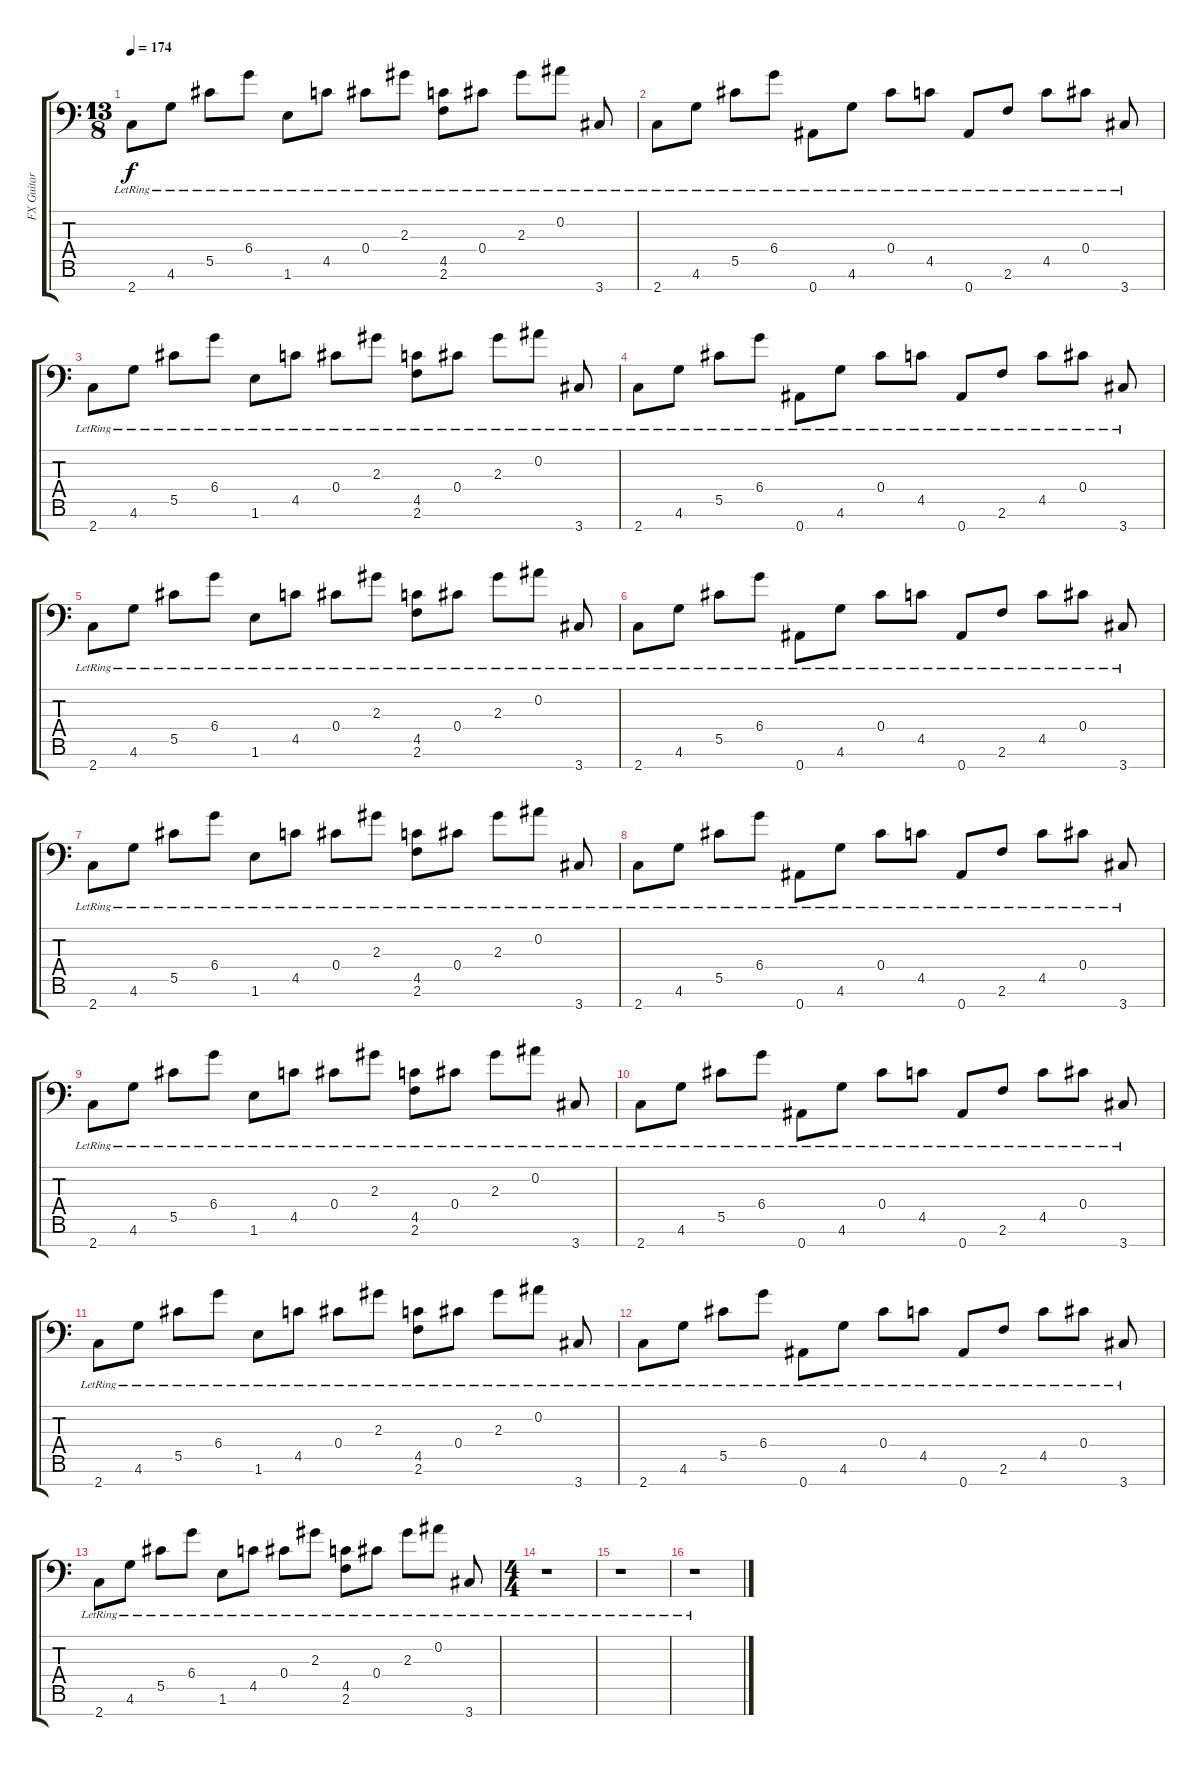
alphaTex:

\track ("FX Guitar" "FX Guitar") {instrument distortionguitar}
\staff {score tabs}
\tuning (Eb4 Bb3 Gb3 Db3 Ab2 Eb2 Bb1) {hide}
\ts (13 8)
\tempo 174
\clef f4
\ks c
2.7{lr}.8{dy f} 4.6{lr}.8 5.5{lr}.8 6.4{lr}.8 1.6{lr}.8 4.5{lr}.8 0.4{lr}.8 2.3{lr}.8 (4.5{lr} 2.6{lr}).8 0.4{lr}.8 2.3{lr}.8 0.2{lr}.8 3.7{lr}.8 |
2.7{lr}.8 4.6{lr}.8 5.5{lr}.8 6.4{lr}.8 0.7{lr}.8 4.6{lr}.8 0.4{lr}.8 4.5{lr}.8 0.7{lr}.8 2.6{lr}.8 4.5{lr}.8 0.4{lr}.8 3.7{lr}.8 |
2.7{lr}.8 4.6{lr}.8 5.5{lr}.8 6.4{lr}.8 1.6{lr}.8 4.5{lr}.8 0.4{lr}.8 2.3{lr}.8 (4.5{lr} 2.6{lr}).8 0.4{lr}.8 2.3{lr}.8 0.2{lr}.8 3.7{lr}.8 |
2.7{lr}.8 4.6{lr}.8 5.5{lr}.8 6.4{lr}.8 0.7{lr}.8 4.6{lr}.8 0.4{lr}.8 4.5{lr}.8 0.7{lr}.8 2.6{lr}.8 4.5{lr}.8 0.4{lr}.8 3.7{lr}.8 |
2.7{lr}.8 4.6{lr}.8 5.5{lr}.8 6.4{lr}.8 1.6{lr}.8 4.5{lr}.8 0.4{lr}.8 2.3{lr}.8 (4.5{lr} 2.6{lr}).8 0.4{lr}.8 2.3{lr}.8 0.2{lr}.8 3.7{lr}.8 |
2.7{lr}.8 4.6{lr}.8 5.5{lr}.8 6.4{lr}.8 0.7{lr}.8 4.6{lr}.8 0.4{lr}.8 4.5{lr}.8 0.7{lr}.8 2.6{lr}.8 4.5{lr}.8 0.4{lr}.8 3.7{lr}.8 |
2.7{lr}.8 4.6{lr}.8 5.5{lr}.8 6.4{lr}.8 1.6{lr}.8 4.5{lr}.8 0.4{lr}.8 2.3{lr}.8 (4.5{lr} 2.6{lr}).8 0.4{lr}.8 2.3{lr}.8 0.2{lr}.8 3.7{lr}.8 |
2.7{lr}.8 4.6{lr}.8 5.5{lr}.8 6.4{lr}.8 0.7{lr}.8 4.6{lr}.8 0.4{lr}.8 4.5{lr}.8 0.7{lr}.8 2.6{lr}.8 4.5{lr}.8 0.4{lr}.8 3.7{lr}.8 |
2.7{lr}.8 4.6{lr}.8 5.5{lr}.8 6.4{lr}.8 1.6{lr}.8 4.5{lr}.8 0.4{lr}.8 2.3{lr}.8 (4.5{lr} 2.6{lr}).8 0.4{lr}.8 2.3{lr}.8 0.2{lr}.8 3.7{lr}.8 |
2.7{lr}.8 4.6{lr}.8 5.5{lr}.8 6.4{lr}.8 0.7{lr}.8 4.6{lr}.8 0.4{lr}.8 4.5{lr}.8 0.7{lr}.8 2.6{lr}.8 4.5{lr}.8 0.4{lr}.8 3.7{lr}.8 |
2.7{lr}.8 4.6{lr}.8 5.5{lr}.8 6.4{lr}.8 1.6{lr}.8 4.5{lr}.8 0.4{lr}.8 2.3{lr}.8 (4.5{lr} 2.6{lr}).8 0.4{lr}.8 2.3{lr}.8 0.2{lr}.8 3.7{lr}.8 |
2.7{lr}.8 4.6{lr}.8 5.5{lr}.8 6.4{lr}.8 0.7{lr}.8 4.6{lr}.8 0.4{lr}.8 4.5{lr}.8 0.7{lr}.8 2.6{lr}.8 4.5{lr}.8 0.4{lr}.8 3.7{lr}.8 |
2.7{lr}.8 4.6{lr}.8 5.5{lr}.8 6.4{lr}.8 1.6{lr}.8 4.5{lr}.8 0.4{lr}.8 2.3{lr}.8 (4.5{lr} 2.6{lr}).8 0.4{lr}.8 2.3{lr}.8 0.2{lr}.8 3.7{lr}.8 |
\ts (4 4)
r.1 |
r.1 |
r.1
